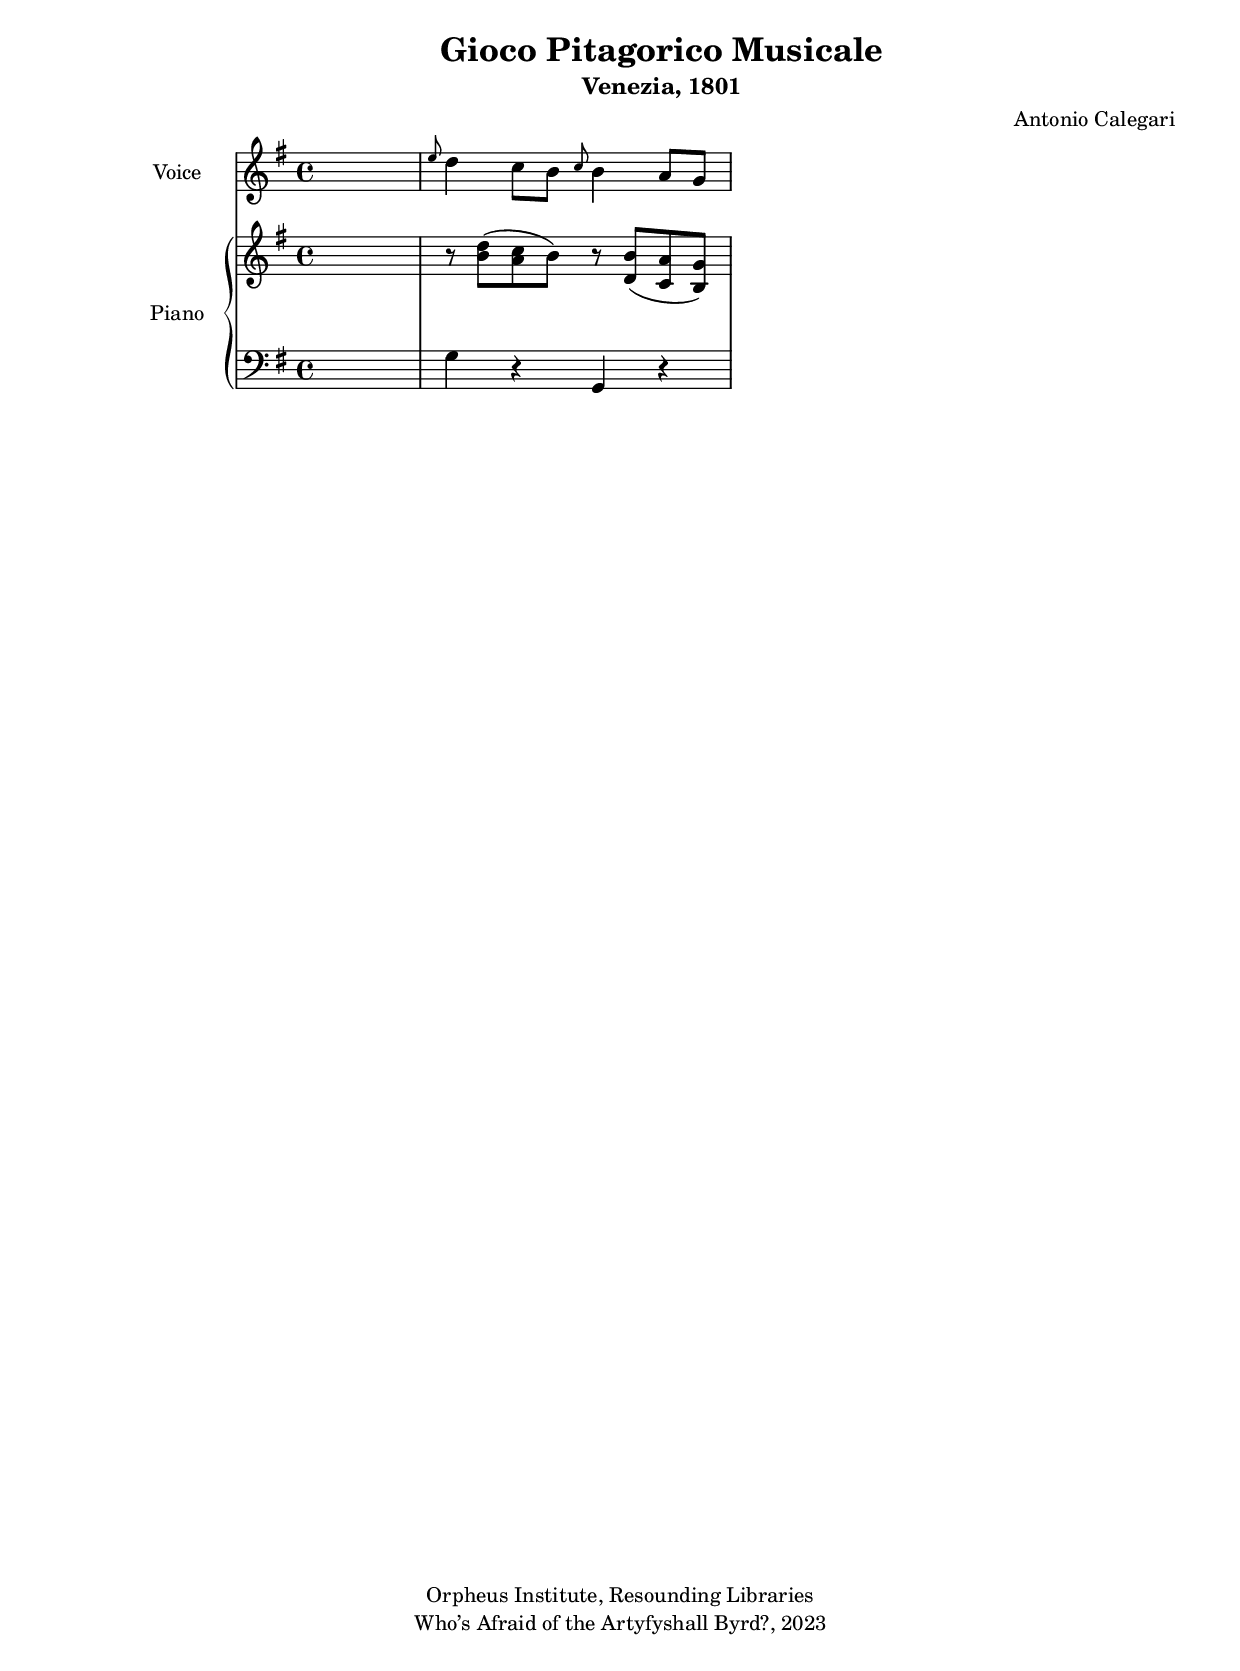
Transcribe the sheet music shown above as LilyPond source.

\include "paper_settings.ly"

\score{
 << 
    %Voice part
    \context Staff = "voice" \with { instrumentName = "Voice" }
    
    <<
    \set Staff.midiInstrument =#"voice oohs" {

   \key g \major \clef treble
    s1
    \relative c''{
  \grace{e8} d4 c8[b] \grace{c8} b4 a8[g]
}

    
    }  
    
    >>  
    
    %Piano part
    \context PianoStaff \with { instrumentName = "Piano"}
    <<
       \context Staff = "rh" {
         \key g \major \clef treble
         s1
         \relative c'{
  r8 <b' d>8 ([ <a c> b]) r <d, b'> ([<c a'> <b g'>)]
}

         
        }
        
        \context Staff = "lh" {
        \key g \major \clef bass
        s1
        \relative c{
  g'4 r g, r
}

          
        }
        
    >>
    

  
 >> 
\include "layout_settings.ly"
 
}
    